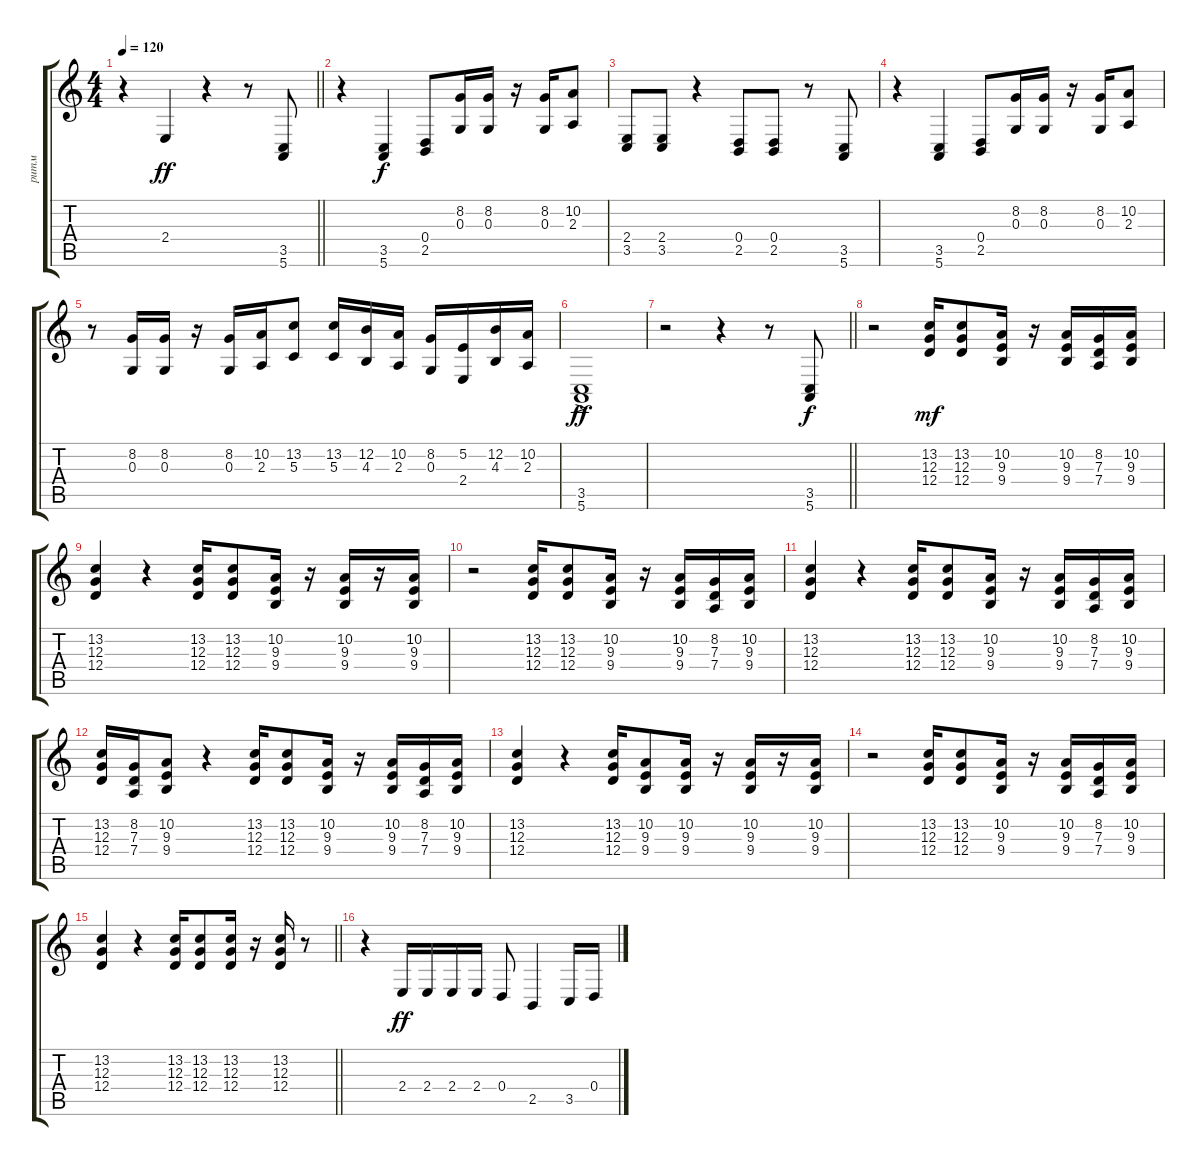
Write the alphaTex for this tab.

\track ("ритм" "ритм") {instrument acousticgrandpiano}
\staff {score tabs}
\tuning (Eb6 B3 G3 D3 A2 E2) {hide}
\ts (4 4)
\tempo 120
\clef g2
\barLineRight lightlight
\ks c
r.4{dy ff} 2.4.4 r.4 r.8 (3.5 5.6).8 |
r.4 (3.5 5.6).4{dy f} (0.4 2.5).8 (8.2 0.3).16 (8.2 0.3).16 r.16 (8.2 0.3).16 (10.2 2.3).8 |
(2.4 3.5).8 (2.4 3.5).8 r.4 (0.4 2.5).8 (0.4 2.5).8 r.8 (3.5 5.6).8 |
r.4 (3.5 5.6).4 (0.4 2.5).8 (8.2 0.3).16 (8.2 0.3).16 r.16 (8.2 0.3).16 (10.2 2.3).8 |
r.8 (8.2 0.3).16 (8.2 0.3).16 r.16 (8.2 0.3).16 (10.2 2.3).16 (13.2 5.3).8 (13.2 5.3).16 (12.2 4.3).16 (10.2 2.3).16 (8.2 0.3).16 (5.2 2.4).16 (12.2 4.3).16 (10.2 2.3).16 |
(3.5{ac} 5.6{ac}).1{dy ff} |
\barLineRight lightlight
r.2 r.4 r.8 (3.5 5.6).8{dy f} |
r.2 (13.2 12.3 12.4).16{dy mf} (13.2 12.3 12.4).8 (10.2 9.3 9.4).16 r.16 (10.2 9.3 9.4).16 (8.2 7.3 7.4).16 (10.2 9.3 9.4).16 |
(13.2 12.3 12.4).4 r.4 (13.2 12.3 12.4).16 (13.2 12.3 12.4).8 (10.2 9.3 9.4).16 r.16 (10.2 9.3 9.4).16 r.16 (10.2 9.3 9.4).16 |
r.2 (13.2 12.3 12.4).16 (13.2 12.3 12.4).8 (10.2 9.3 9.4).16 r.16 (10.2 9.3 9.4).16 (8.2 7.3 7.4).16 (10.2 9.3 9.4).16 |
(13.2 12.3 12.4).4 r.4 (13.2 12.3 12.4).16 (13.2 12.3 12.4).8 (10.2 9.3 9.4).16 r.16 (10.2 9.3 9.4).16 (8.2 7.3 7.4).16 (10.2 9.3 9.4).16 |
(13.2 12.3 12.4).16 (8.2 7.3 7.4).16 (10.2 9.3 9.4).8 r.4 (13.2 12.3 12.4).16 (13.2 12.3 12.4).8 (10.2 9.3 9.4).16 r.16 (10.2 9.3 9.4).16 (8.2 7.3 7.4).16 (10.2 9.3 9.4).16 |
(13.2 12.3 12.4).4 r.4 (13.2 12.3 12.4).16 (10.2 9.3 9.4).8 (10.2 9.3 9.4).16 r.16 (10.2 9.3 9.4).16 r.16 (10.2 9.3 9.4).16 |
r.2 (13.2 12.3 12.4).16 (13.2 12.3 12.4).8 (10.2 9.3 9.4).16 r.16 (10.2 9.3 9.4).16 (8.2 7.3 7.4).16 (10.2 9.3 9.4).16 |
\barLineRight lightlight
(13.2 12.3 12.4).4 r.4 (13.2 12.3 12.4).16 (13.2 12.3 12.4).8 (13.2 12.3 12.4).16 r.16 (13.2 12.3 12.4).16 r.8 |
r.4 2.4.16{dy ff} 2.4.16 2.4.16 2.4.16 0.4.8 2.5.4 3.5.16 0.4.16
